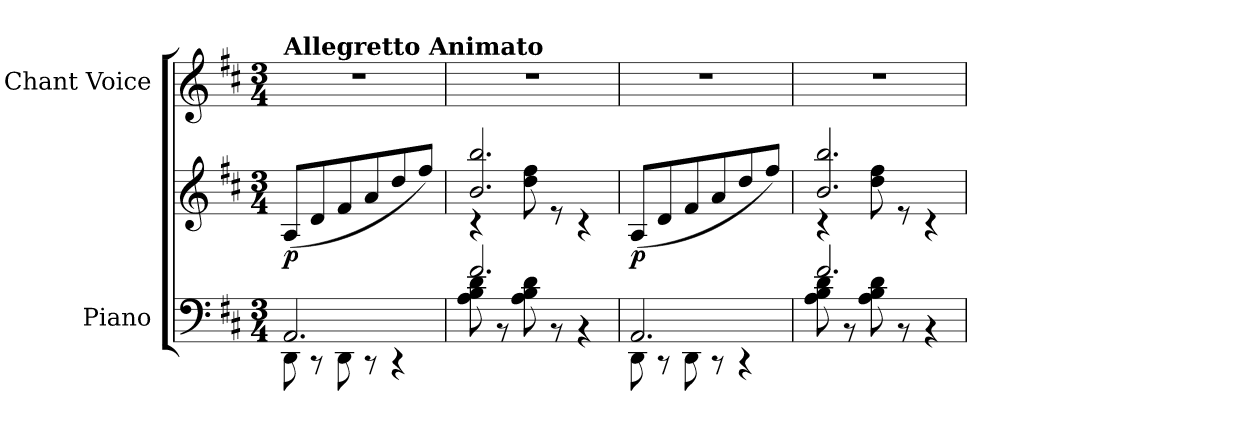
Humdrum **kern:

**kern	**kern	**dynam	**kern
*part2	*part2	*part2	*part1
*staff3	*staff2	*staff2/3	*staff1
*I"Piano	*	*	*I"Chant Voice
*I'Pno	*	*	*
*clefF4	*clefG2	*	*clefG2
*k[f#c#]	*k[f#c#]	*	*k[f#c#]
*M3/4	*M3/4	*	*M3/4
*MM198	*MM198	*	*MM198
=1	=1	=1	=1
*^	*	*	*
!	!	!	!	!LO:TX:a:B:t=Allegretto Animato
!	!	!	!LO:DY:b	!
2.AA/	8DD\	(8A/L	p	2.r
.	8r	8d/	.	.
.	8DD\	8f#/	.	.
.	8r	8a/	.	.
.	4r	8dd/	.	.
.	.	8ff#/J)	.	.
=2	=2	=2	=2	=2
*	*	*^	*	*
2.f#/	8A\ 8B\ 8d\	2.b/ 2.bb/	4r	.	2.r
.	8r	.	.	.	.
.	8A\ 8B\ 8d\	.	8dd\ 8ff#\	.	.
.	8r	.	8r	.	.
.	4r	.	4r	.	.
=3	=3	=3	=3	=3	=3
!	!	!	!	!LO:DY:b	!
*	*	*v	*v	*	*
2.AA/	8DD\	(8A/L	p	2.r
.	8r	8d/	.	.
.	8DD\	8f#/	.	.
.	8r	8a/	.	.
.	4r	8dd/	.	.
.	.	8ff#/J)	.	.
=4	=4	=4	=4	=4
*	*	*^	*	*
2.f#/	8A\ 8B\ 8d\	2.b/ 2.bb/	4r	.	2.r
.	8r	.	.	.	.
.	8A\ 8B\ 8d\	.	8dd\ 8ff#\	.	.
.	8r	.	8r	.	.
.	4r	.	4r	.	.
*v	*v	*	*	*	*
*	*v	*v	*	*
=	=	=	=
*-	*-	*-	*-
